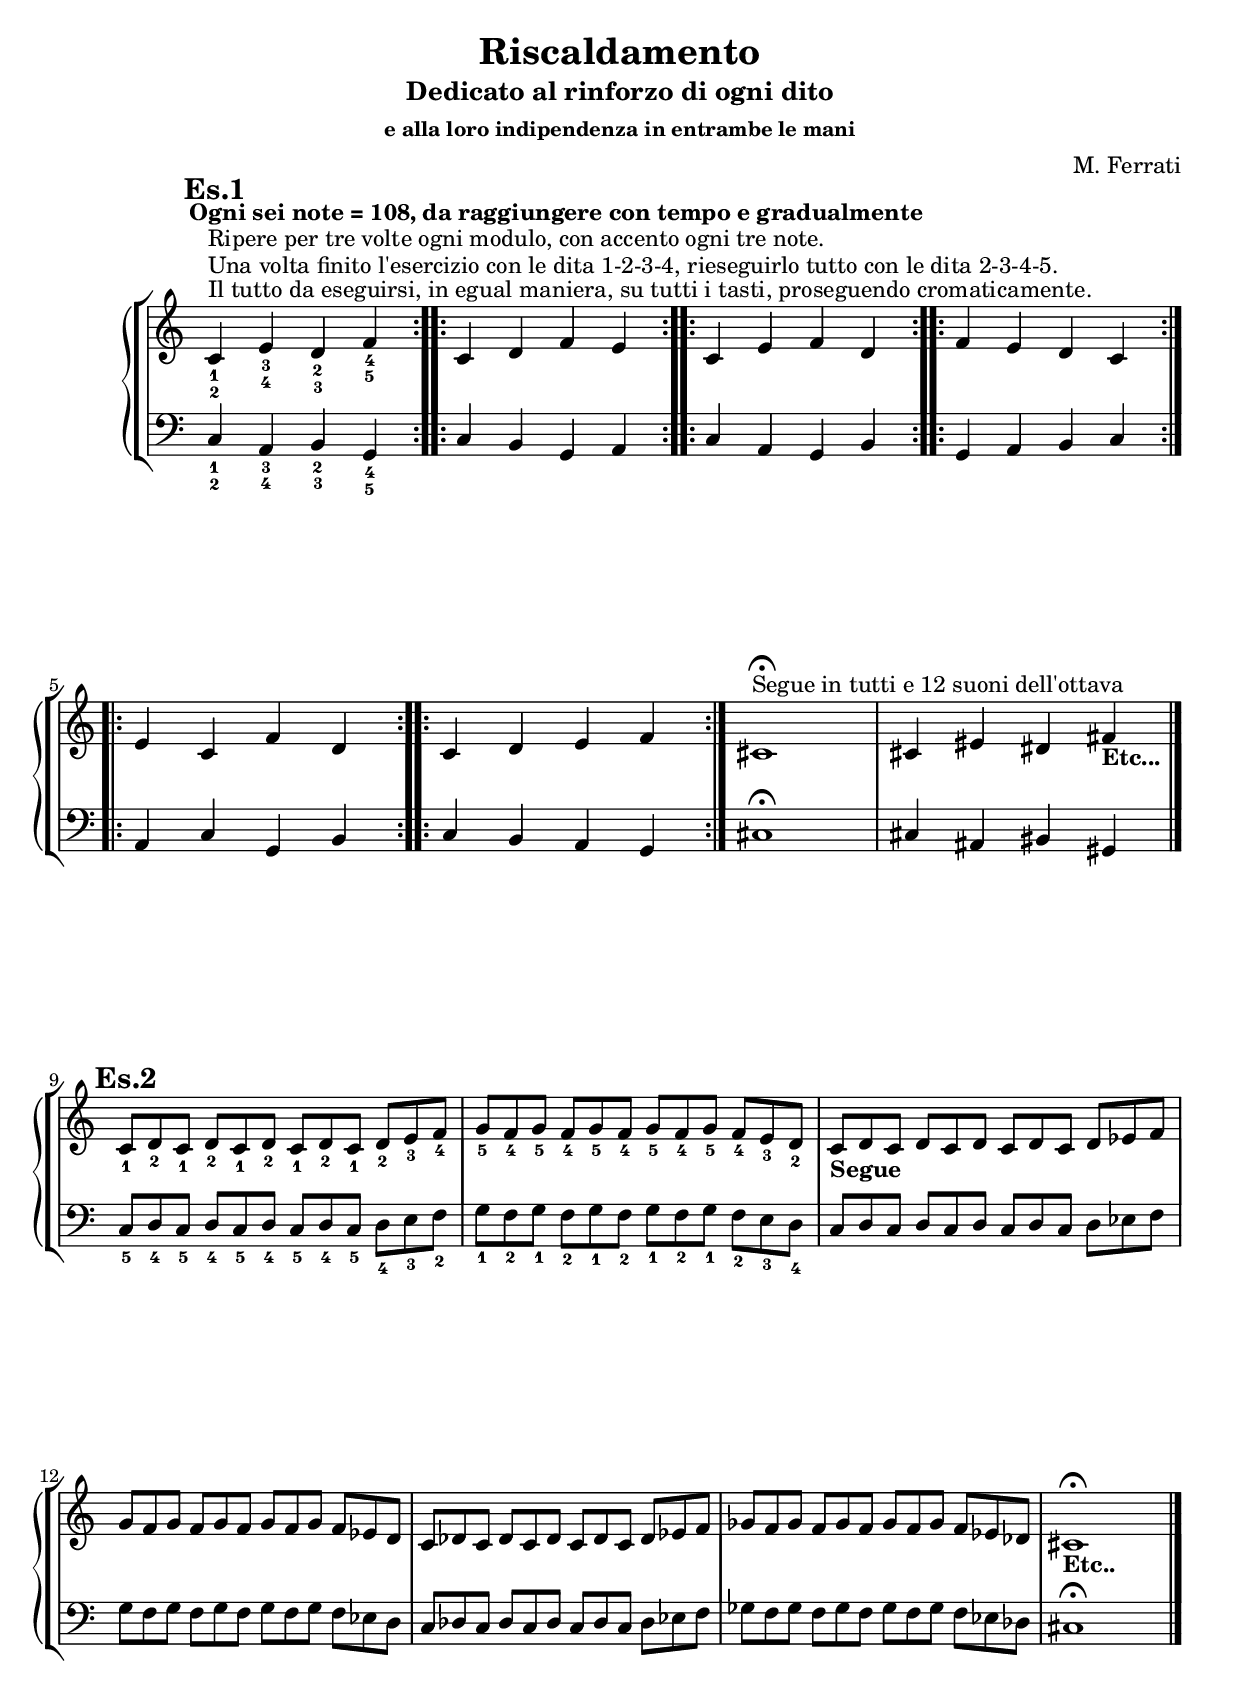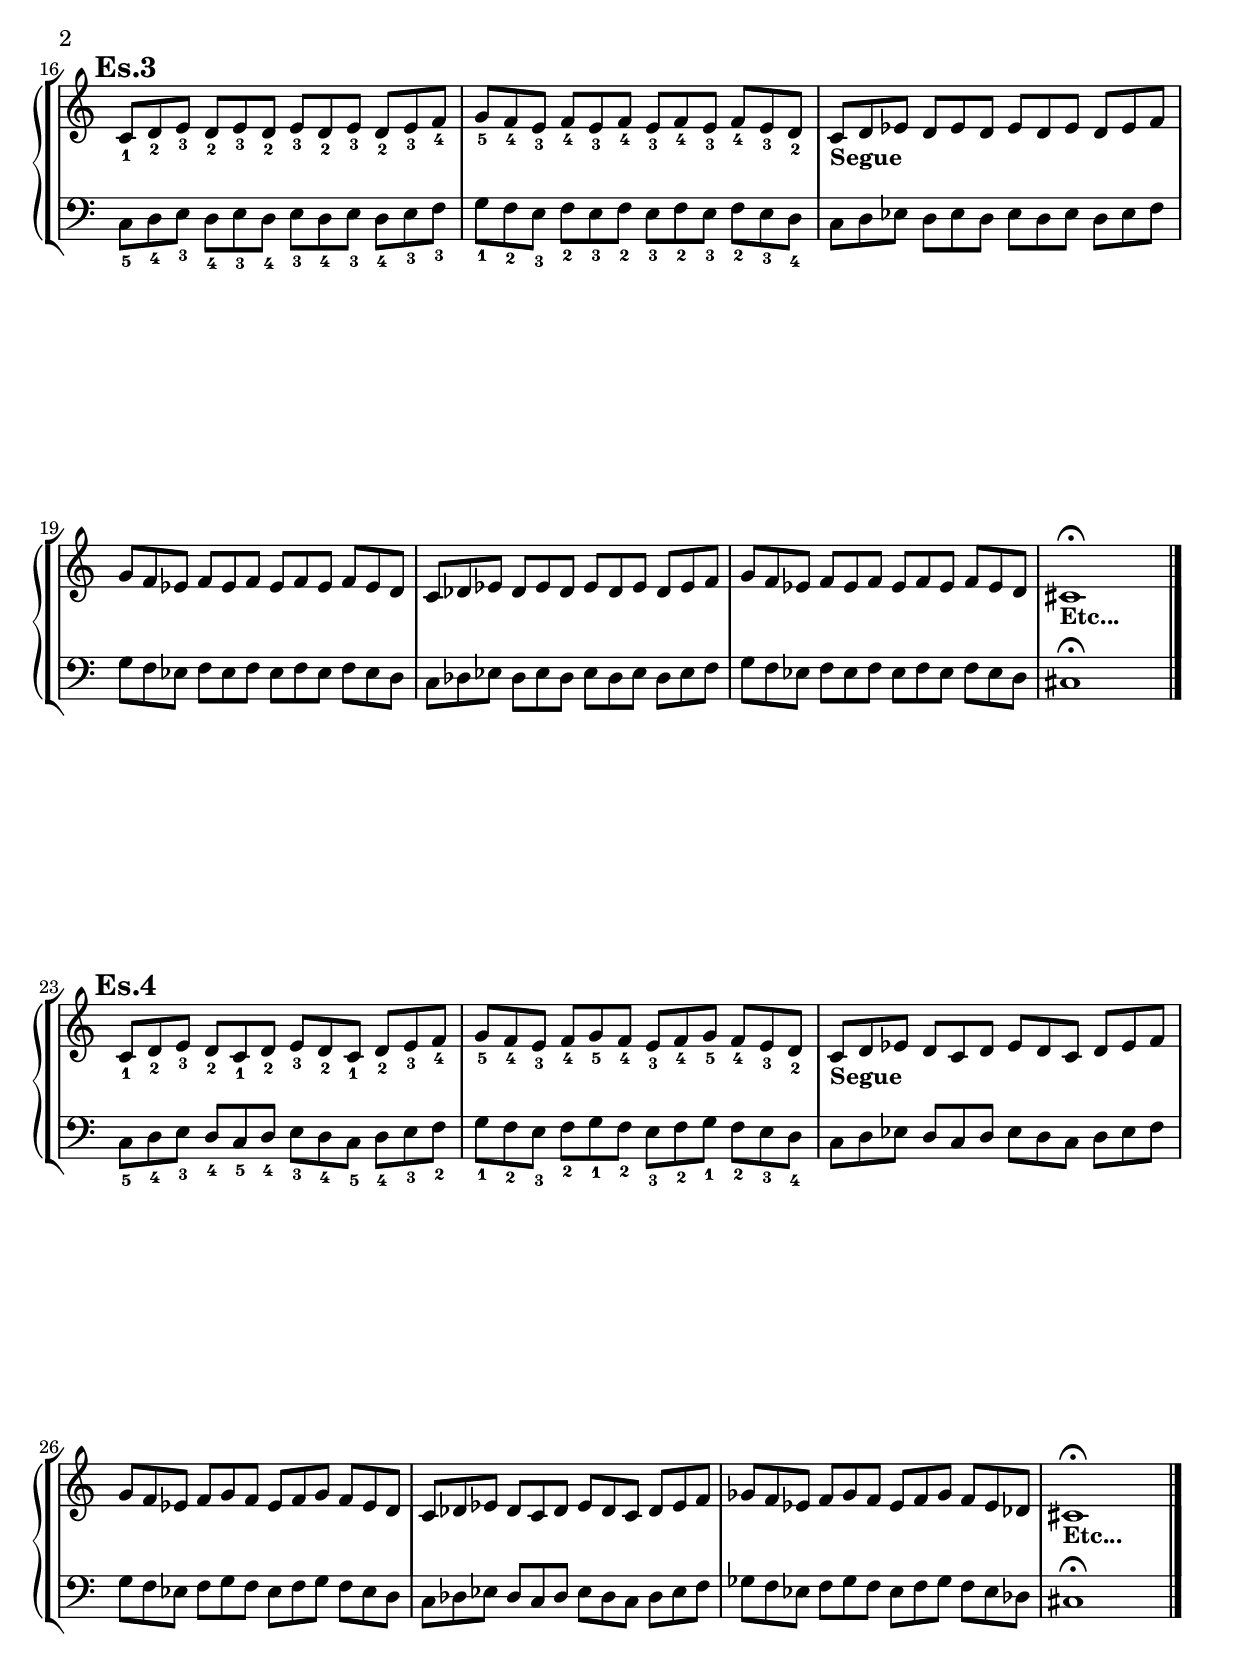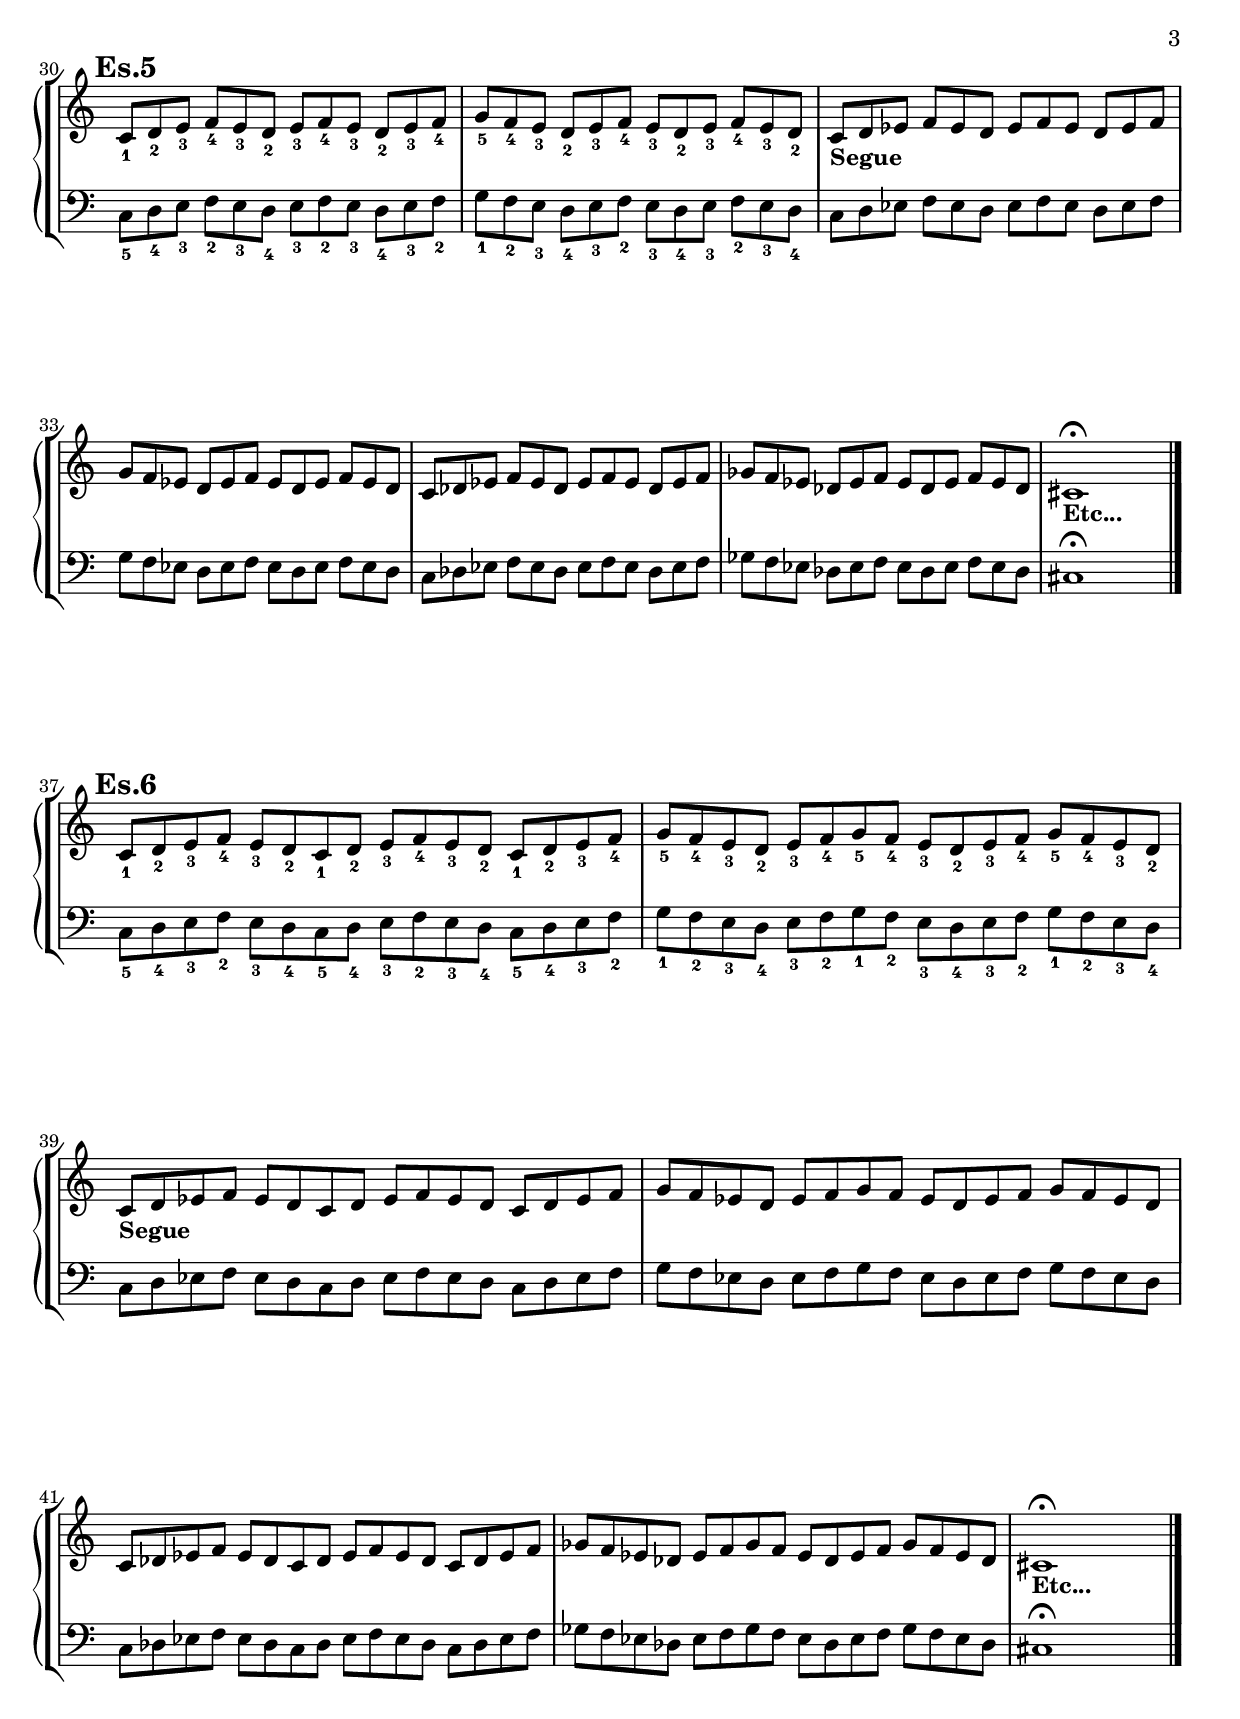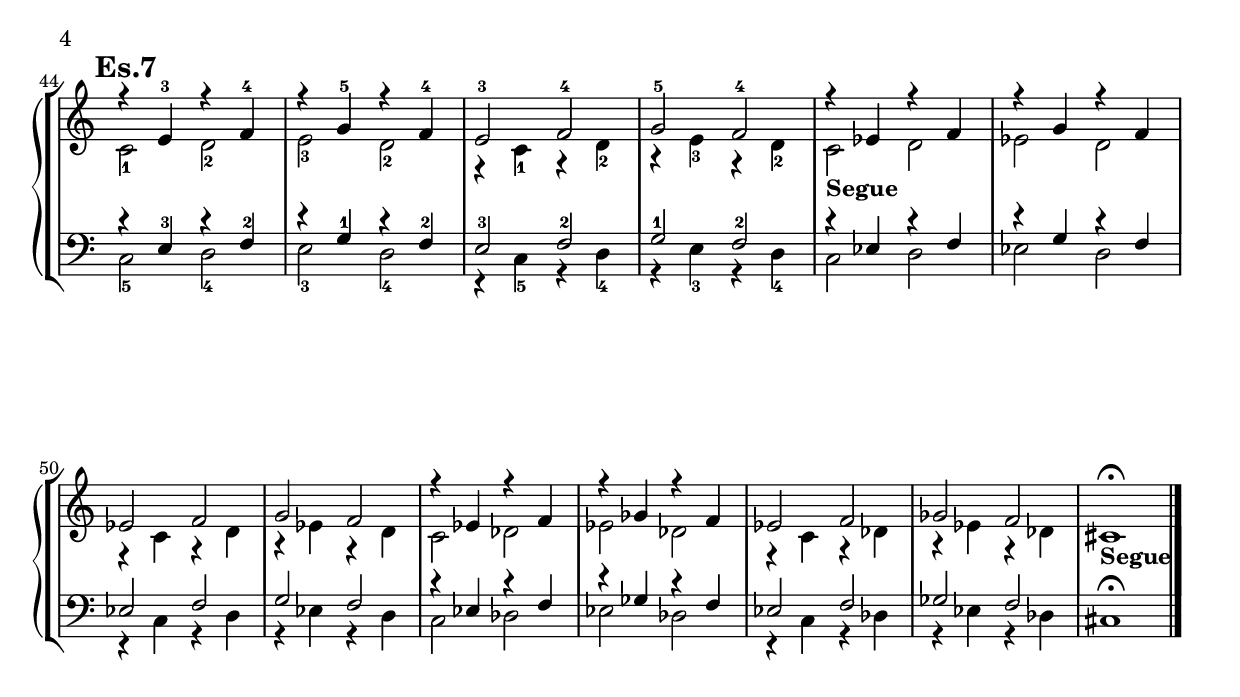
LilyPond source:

\header {
	title = "Riscaldamento"
	subtitle = "Dedicato al rinforzo di ogni dito"
	subsubtitle = "e alla loro indipendenza in entrambe le mani"
	composer = "M. Ferrati"

	% I campi seguenti sono centrati in fondo
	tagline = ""
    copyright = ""
}

primodx = \relative
	{
	\mark \markup {\bold"Es.1"}
	\omit Staff.TimeSignature
	\tempo "Ogni sei note = 108, da raggiungere con tempo e gradualmente"
	\clef treble
	\repeat volta 3 { c'^\markup{"Il tutto da eseguirsi, in egual maniera, su tutti i tasti, proseguendo cromaticamente."}^\markup{"Una volta finito l'esercizio con le dita 1-2-3-4, rieseguirlo tutto con le dita 2-3-4-5."}^\markup{"Ripere per tre volte ogni modulo, con accento ogni tre note."}_1_2 e_3_4 d_2_3 f_4_5 }
	\repeat volta 3 { c d f e }
	\repeat volta 3 { c e f d }
	\repeat volta 3 { f e d c }
	\repeat volta 3 { e c f d }
	\repeat volta 3 { c d e f }
	cis1^\markup{"Segue in tutti e 12 suoni dell'ottava"}\fermata
	cis4 eis dis fis_\markup{\bold "Etc..."}\break \bar "|."
	}

primosx = \relative
	{
	\omit Staff.TimeSignature
	\clef bass
	\repeat volta 3 { c4_1_2 a_3_4 b_2_3 g_4_5 }
	\repeat volta 3 { c b g a }
	\repeat volta 3 { c a g b }
	\repeat volta 3 { g a b c }
	\repeat volta 3 { a c g b }
	\repeat volta 3 { c b a g }
	cis1\fermata
	cis4 ais bis gis \bar"|."
	}

secondodx = \relative 
	{
	\mark \markup {\bold"Es.2"}
	\time 12/8	
	\omit Staff.TimeSignature
	\clef treble
	
	c'8_1 d_2 c_1 d_2 c_1 d_2 c_1 d_2 c_1 d_2 e_3 f_4
	g_5 f_4 g_5 f_4 g_5 f_4 g_5 f_4 g_5 f_4 e_3 d_2
	c_\markup{\bold "Segue"} d c d c d c d c d ees f
	g f g f g f g f g f ees d
	c des c des c des c des c des ees f
	ges f ges f ges f ges f ges f ees des
	cis1_\markup{\bold "Etc.."}\fermata \hide r2 \bar "|."
	}

secondosx = \relative
	{
	\omit Staff.TimeSignature
	\clef bass
	c8_5 d_4 c_5 d_4 c_5 d_4 c_5 d_4 c_5 d_4 e_3 f_2
	g_1 f_2 g_1 f_2 g_1 f_2 g_1 f_2 g_1 f_2 e_3 d_4
	c d c d c d c d c d ees f
	g f g f g f g f g f ees d
	c des c des c des c des c des ees f
	ges f ges f ges f ges f ges f ees des
	cis1\fermata \hide r2 \break \bar "|."
	}
	


terzodx = \relative
	{
	\mark \markup {\bold"Es.3"}
	\omit Staff.TimeSignature
	\clef treble
	c'8_1 d_2 e_3 d_2 e_3 d_2 e_3 d_2 e_3 d_2 e_3 f_4
	g_5 f_4 e_3 f_4 e_3 f_4 e_3 f_4 e_3 f_4 e_3 d_2
	c_\markup{\bold "Segue"} d ees d ees d ees d ees d ees f
	g f ees f ees f ees f ees f ees d
	c des ees des ees des ees des ees des ees f
	g f ees f ees f ees f ees f ees d
	cis1_\markup{\bold "Etc..."} \fermata \hide r2 \break \bar "|."
	}

terzosx = \relative
	{
	\clef bass
	\omit Staff.TimeSignature
	c8_5 d_4 e_3 d_4 e_3 d_4 e_3 d_4 e_3 d_4 e_3 f_3
	g_1 f_2 e_3 f_2 e_3 f_2 e_3 f_2 e_3 f_2 e_3 d_4
	c d ees d ees d ees d ees d ees f
	g f ees f ees f ees f ees f ees d
	c des ees des ees des ees des ees des ees f
	g f ees f ees f ees f ees f ees d
	cis1 \fermata \hide r2 \break \bar "|."
	}

quartodx = \relative
	{
	\mark \markup {\bold"Es.4"}
	\omit Staff.TimeSignature
	\clef treble
	c'8_1 d_2 e_3 d_2 c_1 d_2 e_3 d_2 c_1 d_2 e_3 f_4
	g_5 f_4 e_3 f_4 g_5 f_4 e_3 f_4 g_5 f_4 e_3 d_2
	c_\markup{\bold "Segue"} d ees d c d ees d c d ees f
	g f ees f g f ees f g f ees d
	c des ees des c des ees des c des ees f
	ges f ees f ges f ees f ges f ees des
	cis1_\markup{\bold "Etc..."} \fermata \hide r2 \break \bar "|."
	}

quartosx = \relative
	{
	\omit Staff.TimeSignature
	\clef bass
	c8_5 d_4 e_3 d_4 c_5 d_4 e_3 d_4 c_5 d_4 e_3 f_2
	g_1 f_2 e_3 f_2 g_1 f_2 e_3 f_2 g_1 f_2 e_3 d_4
	c d ees d c d ees d c d ees f
	g f ees f g f ees f g f ees d
	c des ees des c des ees des c des ees f
	ges f ees f ges f ees f ges f ees des
	cis1 \fermata \hide r2 \break \bar "|."
	}

quintodx = \relative
	{
	\mark \markup {\bold"Es.5"}
	\omit Staff.TimeSignature
	\clef treble
	c'8_1 d_2 e_3 f_4 e_3 d_2 e_3 f_4 e_3 d_2 e_3 f_4
	g_5 f_4 e_3 d_2 e_3 f_4 e_3 d_2 e_3 f_4 e_3 d_2
	c_\markup{\bold "Segue"} d ees f ees d ees f ees d ees f
	g f ees d ees f ees d ees f ees d
	c des ees f ees des ees f ees des ees f
	ges f ees des ees f ees des ees f ees des
	cis1_\markup{\bold "Etc..."} \fermata \hide r2 \break \bar "|."
	}

quintosx = \relative
	{
	\omit Staff.TimeSignature
	\clef bass
	c8_5 d_4 e_3 f_2 e_3 d_4 e_3 f_2 e_3 d_4 e_3 f_2
	g_1 f_2 e_3 d_4 e_3 f_2 e_3 d_4 e_3 f_2 e_3 d_4
	c d ees f ees d ees f ees d ees f
	g f ees d ees f ees d ees f ees d
	c des ees f ees des ees f ees des ees f
	ges f ees des ees f ees des ees f ees des
	cis1 \fermata \hide r2 \break \bar "|."
	}


sestodx = \relative
	{
	\mark \markup {\bold"Es.6"}
	\time 8/4
	\omit Staff.TimeSignature
	\clef treble
	c'8[_1 d_2 e_3 f_4] e_3[ d_2 c_1 d_2] e_3[ f_4 e_3 d_2] c_1[ d_2 e_3 f_4]
	g_5[ f_4 e_3 d_2] e_3[ f_4 g_5 f_4] e_3[ d_2 e_3 f_4] g_5[ f_4 e_3 d_2]
	c[_\markup{\bold "Segue"} d ees f] ees[ d c d] ees[ f ees d] c[ d ees f]
	g[ f ees d] ees[ f g f] ees[ d ees f] g[ f ees d]
	c[ des ees f] ees[ des c des] ees[ f ees des] c[ des ees f]
	ges[ f ees des] ees[ f ges f] ees[ des ees f] ges[ f ees des]
	cis1_\markup{\bold "Etc..."} \fermata \hide r \break \bar "|."
	}

sestosx = \relative
	{
	\omit Staff.TimeSignature
	\clef bass
	c8[_5 d_4 e_3 f_2] e_3[ d_4 c_5 d_4] e_3[ f_2 e_3 d_4] c_5[ d_4 e_3 f_2]
	g_1[ f_2 e_3 d_4] e_3[ f_2 g_1 f_2] e_3[ d_4 e_3 f_2] g_1[ f_2 e_3 d_4]
	c[ d ees f] ees[ d c d] ees[ f ees d] c[ d ees f]
	g[ f ees d] ees[ f g f] ees[ d ees f] g[ f ees d]
	c[ des ees f] ees[ des c des] ees[ f ees des] c[ des ees f]
	ges[ f ees des] ees[ f ges f] ees[ des ees f] ges[ f ees des]
	cis1 \fermata \hide r \break \bar "|."
	}


settimodx = 
	<<
	\relative c' {
	\mark \markup {\bold"Es.7"}
	\clef treble
	\time 4/4
	\omit Staff.TimeSignature
	r4 e-3 r f-4
	r g-5 r f-4
	e2-3 f-4
	g-5 f-4
	r4 ees r f
	r g r f
	ees2 f
	g f
	r4 ees r f
	r ges r f
	ees2 f
	ges f
	cis1_\markup{\bold"Segue"} \fermata \bar "|."
	} 
	\\
	\relative c' {
	\clef treble
	c2_1 d_2
	e_3 d_2
	r4 c_1 r d_2
	r e_3 r d_2
	c2_\markup{\bold"Segue"} d
	ees d
	r4 c r d
	r ees r d
	c2 des
	ees des
	r4 c r des
	r ees r des
	}
	>>

settimosx = 
	<<
	\relative c {
	\clef bass
	\omit Staff.TimeSignature
	r4 e-3 r f-2
	r g-1 r f-2
	e2-3 f-2
	g-1 f-2
	r4 ees r f
	r g r f
	ees2 f
	g f
	r4 ees r f
	r ges r f
	ees2 f
	ges f
	cis1 \fermata \bar "|."
	} 
	\\
	\relative c {
	\clef bass
	c2_5 d_4
	e_3 d_4
	r4 c_5 r d_4
	r e_3 r d_4
	c2 d
	ees d
	r4 c r d
	r ees r d
	c2 des
	ees des
	r4 c r des
	r ees r des
	}
	>>






%devo studiare bene se è meglio /with {instrumentName = "es1"} o /murk /markup {"es1"}

\score {
	\new StaffGroup {
		<<
			\new PianoStaff	%\with { instrumentName = "Es.1" }
				<<
					\new Staff = "primodx" \primodx
					\new Staff = "primosx" \primosx
				>>
		>>
		<<
			\new PianoStaff %\with { instrumentName = "Es.2" }
				<<
					\new Staff = "secondodx" \secondodx
					\new Staff = "secondosx" \secondosx
				>>
		>>
		<<
			\new PianoStaff %\with { instrumentName = "Es.3" }
				<<
					\new Staff = "terzodx" \terzodx
					\new Staff = "terzosx" \terzosx
				>>
		>>
		<<
			\new PianoStaff %with { instrumentName = "Es.4" }
				<<
					\new Staff = "quartodx" \quartodx
					\new Staff = "quartosx" \quartosx
				>>
		>>
		<<
			\new PianoStaff %with { instrumentName = "Es.5" }
				<<
					\new Staff = "quintodx" \quintodx
					\new Staff = "quintosx" \quintosx
				>>
		>>
		<<
			\new PianoStaff %with { instrumentName = "Es.6" }
				<<
					\new Staff = "sestodx" \sestodx
					\new Staff = "sestosx" \sestosx
				>>
		>>
		<<
			\new PianoStaff	%\with { instrumentName = "Es.7" }
				<<
					\new Staff = "settimodx" \settimodx
					\new Staff = "settimosx" \settimosx
				>>
		>>
	}
	\layout{}
}